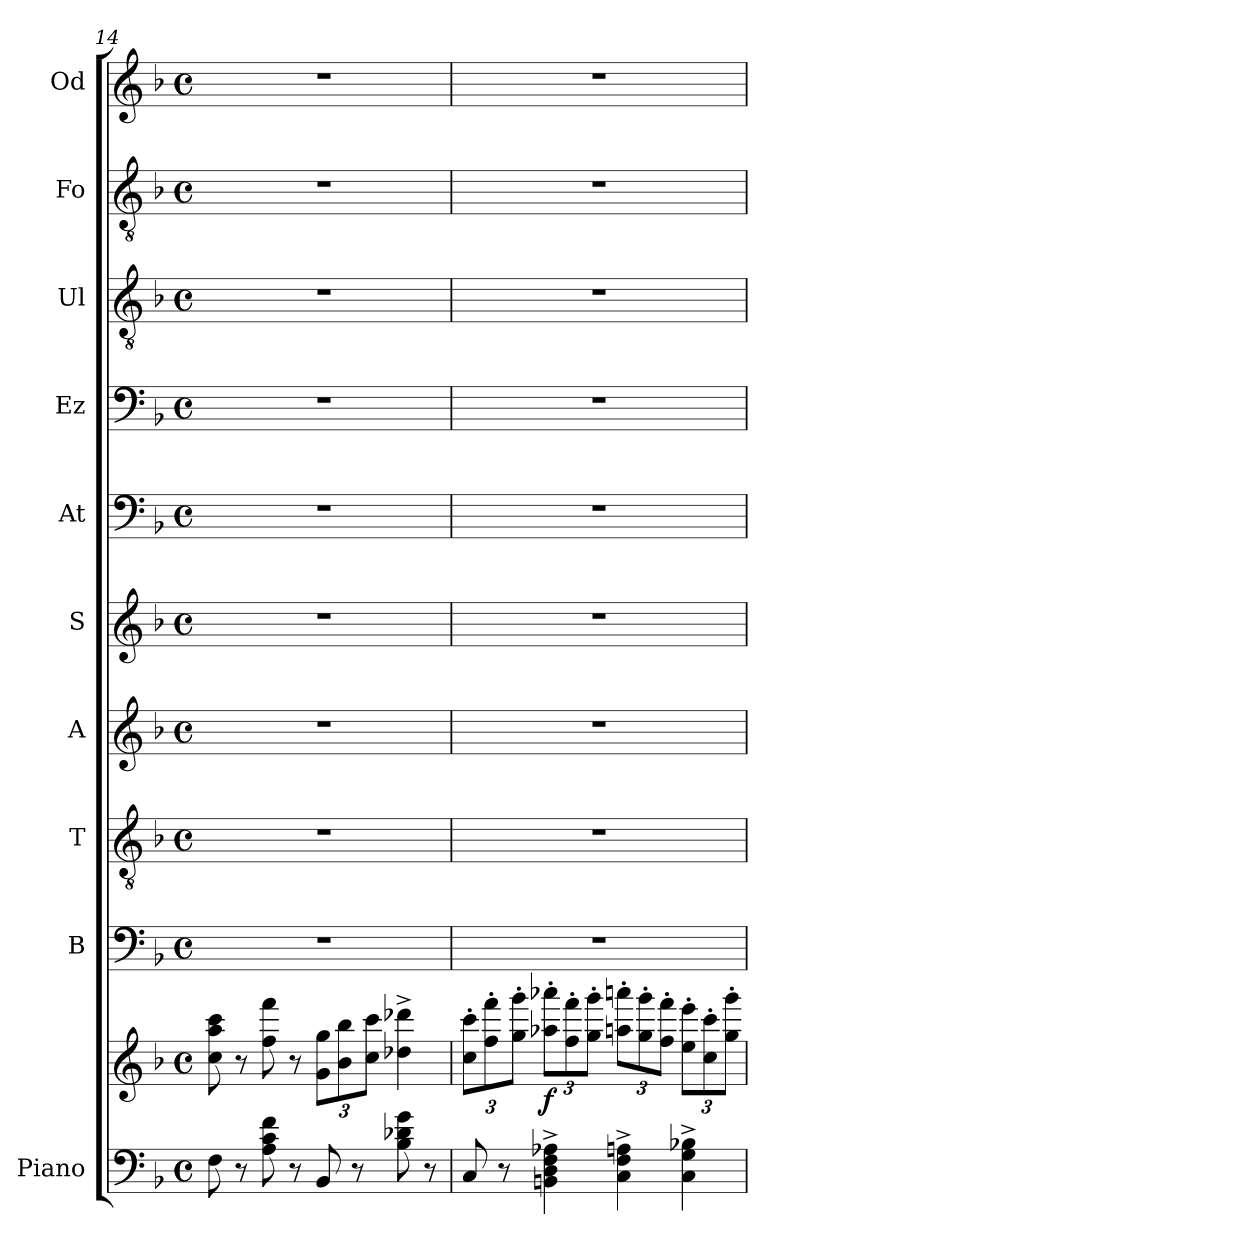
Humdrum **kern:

**kern	**kern	**dynam	**kern	**kern	**kern	**kern	**kern	**kern	**kern	**kern	**kern
*part10	*part10	*part10	*part9	*part8	*part7	*part6	*part5	*part4	*part3	*part2	*part1
*staff11	*staff10	*staff10/11	*staff9	*staff8	*staff7	*staff6	*staff5	*staff4	*staff3	*staff2	*staff1
*I"Piano	*	*	*I"B	*I"T	*I"A	*I"S	*I"At	*I"Ez	*I"Ul	*I"Fo	*I"Od
*I'Pno	*	*	*I'B	*I'T	*I'A	*I'S	*I'At	*I'Ez	*I'Ul	*I'Fo	*I'Od
*clefF4	*clefG2	*	*clefF4	*clefGv2	*clefG2	*clefG2	*clefF4	*clefF4	*clefGv2	*clefGv2	*clefG2
*k[b-]	*k[b-]	*	*k[b-]	*k[b-]	*k[b-]	*k[b-]	*k[b-]	*k[b-]	*k[b-]	*k[b-]	*k[b-]
*M4/4	*M4/4	*	*M4/4	*M4/4	*M4/4	*M4/4	*M4/4	*M4/4	*M4/4	*M4/4	*M4/4
*met(c)	*met(c)	*	*met(c)	*met(c)	*met(c)	*met(c)	*met(c)	*met(c)	*met(c)	*met(c)	*met(c)
=14	=14	=14	=14	=14	=14	=14	=14	=14	=14	=14	=14
8F\	8cc\ 8aa\ 8ccc\	.	1r	1r	1r	1r	1r	1r	1r	1r	1r
8r	8r	.	.	.	.	.	.	.	.	.	.
8A\ 8c\ 8f\	8ff\ 8fff\	.	.	.	.	.	.	.	.	.	.
8r	8r	.	.	.	.	.	.	.	.	.	.
*	*Xbrackettup	*	*	*	*	*	*	*	*	*	*
8BB-/	12g\ 12gg\L	.	.	.	.	.	.	.	.	.	.
.	12b-\ 12bb-\	.	.	.	.	.	.	.	.	.	.
8r	.	.	.	.	.	.	.	.	.	.	.
.	12cc\ 12ccc\J	.	.	.	.	.	.	.	.	.	.
8B-\ 8d-X\ 8g\	4dd-X\^ 4ddd-X\^	.	.	.	.	.	.	.	.	.	.
8r	.	.	.	.	.	.	.	.	.	.	.
=15	=15	=15	=15	=15	=15	=15	=15	=15	=15	=15	=15
8C/	12cc\' 12ccc\'L	.	1r	1r	1r	1r	1r	1r	1r	1r	1r
.	12ff\' 12fff\'	.	.	.	.	.	.	.	.	.	.
8r	.	.	.	.	.	.	.	.	.	.	.
.	12gg\' 12ggg\'J	.	.	.	.	.	.	.	.	.	.
!	!	!LO:DY:b	!	!	!	!	!	!	!	!	!
4BBn\^ 4D\^ 4F\^ 4A-X\^	12aa-X\' 12aaa-X\'L	f	.	.	.	.	.	.	.	.	.
.	12ff\' 12fff\'	.	.	.	.	.	.	.	.	.	.
.	12gg\' 12ggg\'J	.	.	.	.	.	.	.	.	.	.
4C\^ 4F\^ 4An\^	12aan\' 12aaan\'L	.	.	.	.	.	.	.	.	.	.
.	12gg\' 12ggg\'	.	.	.	.	.	.	.	.	.	.
.	12ff\' 12fff\'J	.	.	.	.	.	.	.	.	.	.
4C\^ 4G\^ 4B-X\^	12ee\' 12eee\'L	.	.	.	.	.	.	.	.	.	.
.	12cc\' 12ccc\'	.	.	.	.	.	.	.	.	.	.
.	12gg\' 12ggg\'J	.	.	.	.	.	.	.	.	.	.
=	=	=	=	=	=	=	=	=	=	=	=
*-	*-	*-	*-	*-	*-	*-	*-	*-	*-	*-	*-
